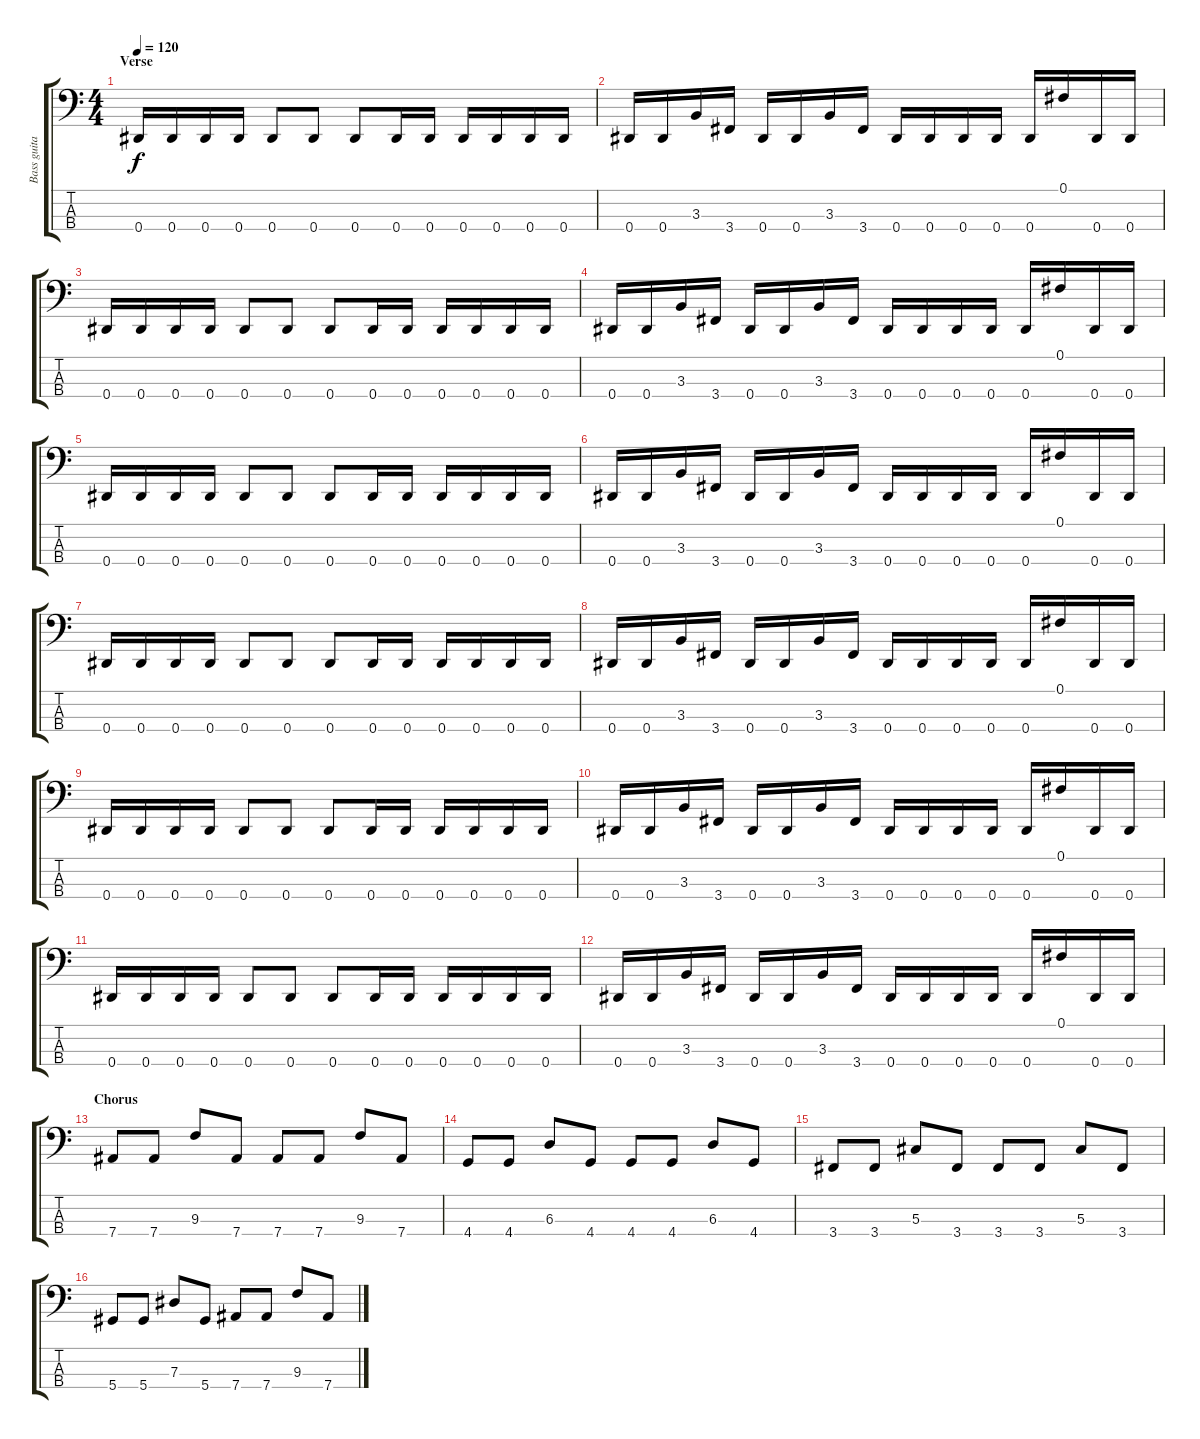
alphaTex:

\track ("Bass guitar" "Bass guita") {instrument electricbasspick}
\staff {score tabs}
\tuning (Gb2 Db2 Ab1 Eb1) {hide}
\ts (4 4)
\section ("" "Verse")
\tempo 120
\clef f4
\ks c
0.4.16{dy f} 0.4.16 0.4.16 0.4.16 0.4.8 0.4.8 0.4.8 0.4.16 0.4.16 0.4.16 0.4.16 0.4.16 0.4.16 |
0.4.16 0.4.16 3.3.16 3.4.16 0.4.16 0.4.16 3.3.16 3.4.16 0.4.16 0.4.16 0.4.16 0.4.16 0.4.16 0.1.16 0.4.16 0.4.16 |
0.4.16 0.4.16 0.4.16 0.4.16 0.4.8 0.4.8 0.4.8 0.4.16 0.4.16 0.4.16 0.4.16 0.4.16 0.4.16 |
0.4.16 0.4.16 3.3.16 3.4.16 0.4.16 0.4.16 3.3.16 3.4.16 0.4.16 0.4.16 0.4.16 0.4.16 0.4.16 0.1.16 0.4.16 0.4.16 |
0.4.16 0.4.16 0.4.16 0.4.16 0.4.8 0.4.8 0.4.8 0.4.16 0.4.16 0.4.16 0.4.16 0.4.16 0.4.16 |
0.4.16 0.4.16 3.3.16 3.4.16 0.4.16 0.4.16 3.3.16 3.4.16 0.4.16 0.4.16 0.4.16 0.4.16 0.4.16 0.1.16 0.4.16 0.4.16 |
0.4.16 0.4.16 0.4.16 0.4.16 0.4.8 0.4.8 0.4.8 0.4.16 0.4.16 0.4.16 0.4.16 0.4.16 0.4.16 |
0.4.16 0.4.16 3.3.16 3.4.16 0.4.16 0.4.16 3.3.16 3.4.16 0.4.16 0.4.16 0.4.16 0.4.16 0.4.16 0.1.16 0.4.16 0.4.16 |
0.4.16 0.4.16 0.4.16 0.4.16 0.4.8 0.4.8 0.4.8 0.4.16 0.4.16 0.4.16 0.4.16 0.4.16 0.4.16 |
0.4.16 0.4.16 3.3.16 3.4.16 0.4.16 0.4.16 3.3.16 3.4.16 0.4.16 0.4.16 0.4.16 0.4.16 0.4.16 0.1.16 0.4.16 0.4.16 |
0.4.16 0.4.16 0.4.16 0.4.16 0.4.8 0.4.8 0.4.8 0.4.16 0.4.16 0.4.16 0.4.16 0.4.16 0.4.16 |
0.4.16 0.4.16 3.3.16 3.4.16 0.4.16 0.4.16 3.3.16 3.4.16 0.4.16 0.4.16 0.4.16 0.4.16 0.4.16 0.1.16 0.4.16 0.4.16 |
\section ("" "Chorus")
7.4.8 7.4.8 9.3.8 7.4.8 7.4.8 7.4.8 9.3.8 7.4.8 |
4.4.8 4.4.8 6.3.8 4.4.8 4.4.8 4.4.8 6.3.8 4.4.8 |
3.4.8 3.4.8 5.3.8 3.4.8 3.4.8 3.4.8 5.3.8 3.4.8 |
5.4.8 5.4.8 7.3.8 5.4.8 7.4.8 7.4.8 9.3.8 7.4.8
